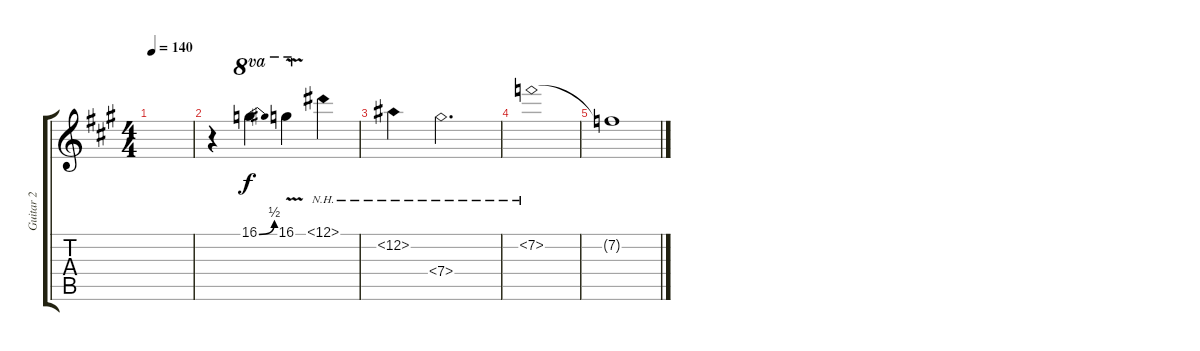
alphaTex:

\track ("Guitar 2" "Guitar 2") {instrument distortionguitar}
\staff {score tabs}
\tuning (Eb4 Bb3 Gb3 Db3 Ab2 Eb2) {hide}
\ts (4 4)
\tempo 140
\clef g2
\ks a
|
r.4 16.1{be (bend 0 0 60 2)}.4{ot 8va} 16.1{v}.4{ot 8va beam merge} 12.1{nh}.4 |
12.2{nh}.4 7.4{nh}.2{d} |
7.2{nh}.1 |
7.2{t}.1
